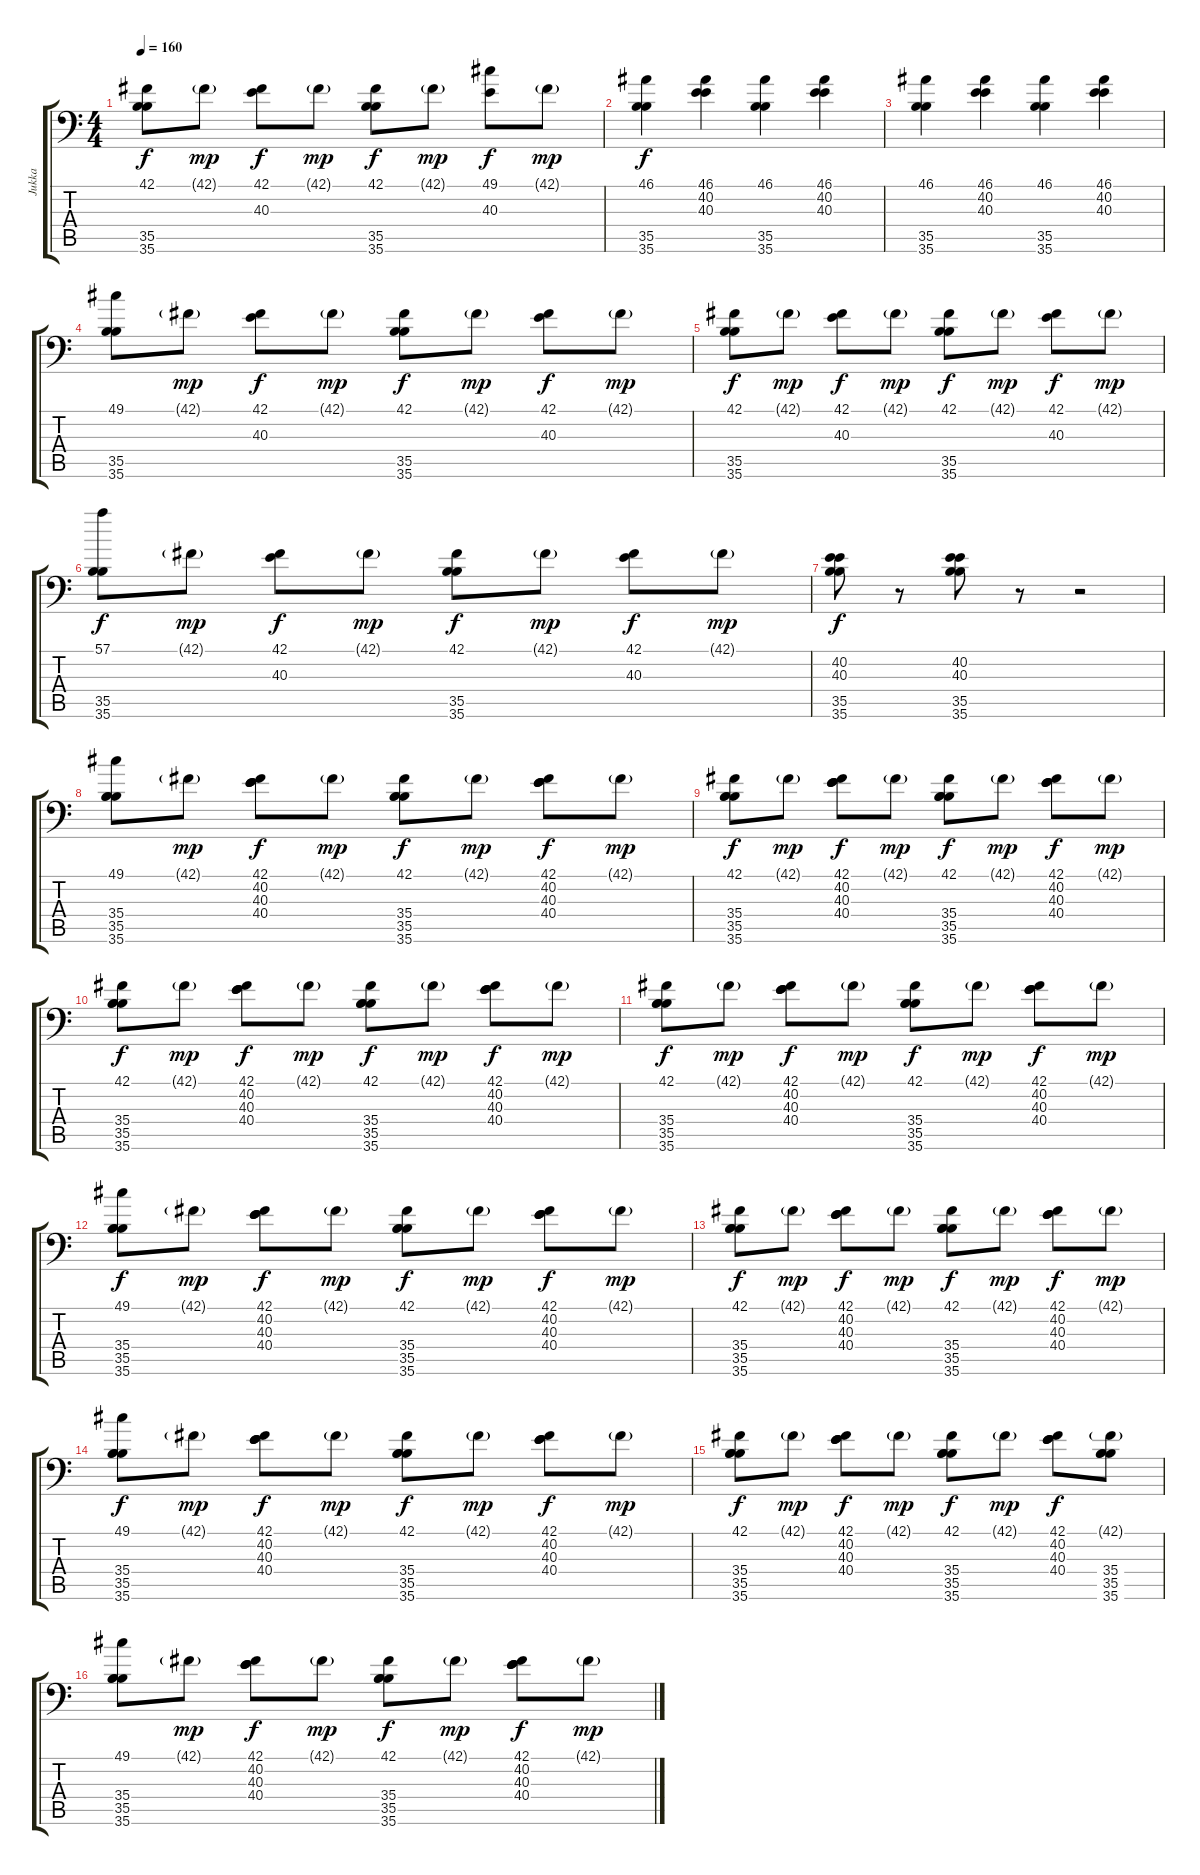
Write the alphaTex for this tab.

\track ("Jukka" "Jukka") {instrument acousticgrandpiano}
\staff {score tabs}
\tuning (C-1 C-1 C-1 C-1 C-1 C-1) {hide}
\ts (4 4)
\tempo 160
\clef f4
\ks c
(42.1 35.5 35.6).8{dy f} 42.1{g}.8{dy mp} (42.1 40.3).8{dy f} 42.1{g}.8{dy mp} (42.1 35.5 35.6).8{dy f} 42.1{g}.8{dy mp} (49.1 40.3).8{dy f} 42.1{g}.8{dy mp} |
(46.1 35.5 35.6).4{dy f} (46.1 40.2 40.3).4 (46.1 35.5 35.6).4 (46.1 40.2 40.3).4 |
(46.1 35.5 35.6).4 (46.1 40.2 40.3).4 (46.1 35.5 35.6).4 (46.1 40.2 40.3).4 |
(49.1 35.5 35.6).8 42.1{g}.8{dy mp} (42.1 40.3).8{dy f} 42.1{g}.8{dy mp} (42.1 35.5 35.6).8{dy f} 42.1{g}.8{dy mp} (42.1 40.3).8{dy f} 42.1{g}.8{dy mp} |
(42.1 35.5 35.6).8{dy f} 42.1{g}.8{dy mp} (42.1 40.3).8{dy f} 42.1{g}.8{dy mp} (42.1 35.5 35.6).8{dy f} 42.1{g}.8{dy mp} (42.1 40.3).8{dy f} 42.1{g}.8{dy mp} |
(57.1 35.5 35.6).8{dy f} 42.1{g}.8{dy mp} (42.1 40.3).8{dy f} 42.1{g}.8{dy mp} (42.1 35.5 35.6).8{dy f} 42.1{g}.8{dy mp} (42.1 40.3).8{dy f} 42.1{g}.8{dy mp} |
(40.2 40.3 35.5 35.6).8{dy f} r.8 (40.2 40.3 35.5 35.6).8 r.8 r.2 |
(49.1 35.4 35.5 35.6).8 42.1{g}.8{dy mp} (42.1 40.2 40.3 40.4).8{dy f} 42.1{g}.8{dy mp} (42.1 35.4 35.5 35.6).8{dy f} 42.1{g}.8{dy mp} (42.1 40.2 40.3 40.4).8{dy f} 42.1{g}.8{dy mp} |
(42.1 35.4 35.5 35.6).8{dy f} 42.1{g}.8{dy mp} (42.1 40.2 40.3 40.4).8{dy f} 42.1{g}.8{dy mp} (42.1 35.4 35.5 35.6).8{dy f} 42.1{g}.8{dy mp} (42.1 40.2 40.3 40.4).8{dy f} 42.1{g}.8{dy mp} |
(42.1 35.4 35.5 35.6).8{dy f} 42.1{g}.8{dy mp} (42.1 40.2 40.3 40.4).8{dy f} 42.1{g}.8{dy mp} (42.1 35.4 35.5 35.6).8{dy f} 42.1{g}.8{dy mp} (42.1 40.2 40.3 40.4).8{dy f} 42.1{g}.8{dy mp} |
(42.1 35.4 35.5 35.6).8{dy f} 42.1{g}.8{dy mp} (42.1 40.2 40.3 40.4).8{dy f} 42.1{g}.8{dy mp} (42.1 35.4 35.5 35.6).8{dy f} 42.1{g}.8{dy mp} (42.1 40.2 40.3 40.4).8{dy f} 42.1{g}.8{dy mp} |
(49.1 35.4 35.5 35.6).8{dy f} 42.1{g}.8{dy mp} (42.1 40.2 40.3 40.4).8{dy f} 42.1{g}.8{dy mp} (42.1 35.4 35.5 35.6).8{dy f} 42.1{g}.8{dy mp} (42.1 40.2 40.3 40.4).8{dy f} 42.1{g}.8{dy mp} |
(42.1 35.4 35.5 35.6).8{dy f} 42.1{g}.8{dy mp} (42.1 40.2 40.3 40.4).8{dy f} 42.1{g}.8{dy mp} (42.1 35.4 35.5 35.6).8{dy f} 42.1{g}.8{dy mp} (42.1 40.2 40.3 40.4).8{dy f} 42.1{g}.8{dy mp} |
(49.1 35.4 35.5 35.6).8{dy f} 42.1{g}.8{dy mp} (42.1 40.2 40.3 40.4).8{dy f} 42.1{g}.8{dy mp} (42.1 35.4 35.5 35.6).8{dy f} 42.1{g}.8{dy mp} (42.1 40.2 40.3 40.4).8{dy f} 42.1{g}.8{dy mp} |
(42.1 35.4 35.5 35.6).8{dy f} 42.1{g}.8{dy mp} (42.1 40.2 40.3 40.4).8{dy f} 42.1{g}.8{dy mp} (42.1 35.4 35.5 35.6).8{dy f} 42.1{g}.8{dy mp} (42.1 40.2 40.3 40.4).8{dy f} (42.1{g} 35.4 35.5 35.6).8 |
(49.1 35.4 35.5 35.6).8 42.1{g}.8{dy mp} (42.1 40.2 40.3 40.4).8{dy f} 42.1{g}.8{dy mp} (42.1 35.4 35.5 35.6).8{dy f} 42.1{g}.8{dy mp} (42.1 40.2 40.3 40.4).8{dy f} 42.1{g}.8{dy mp}
